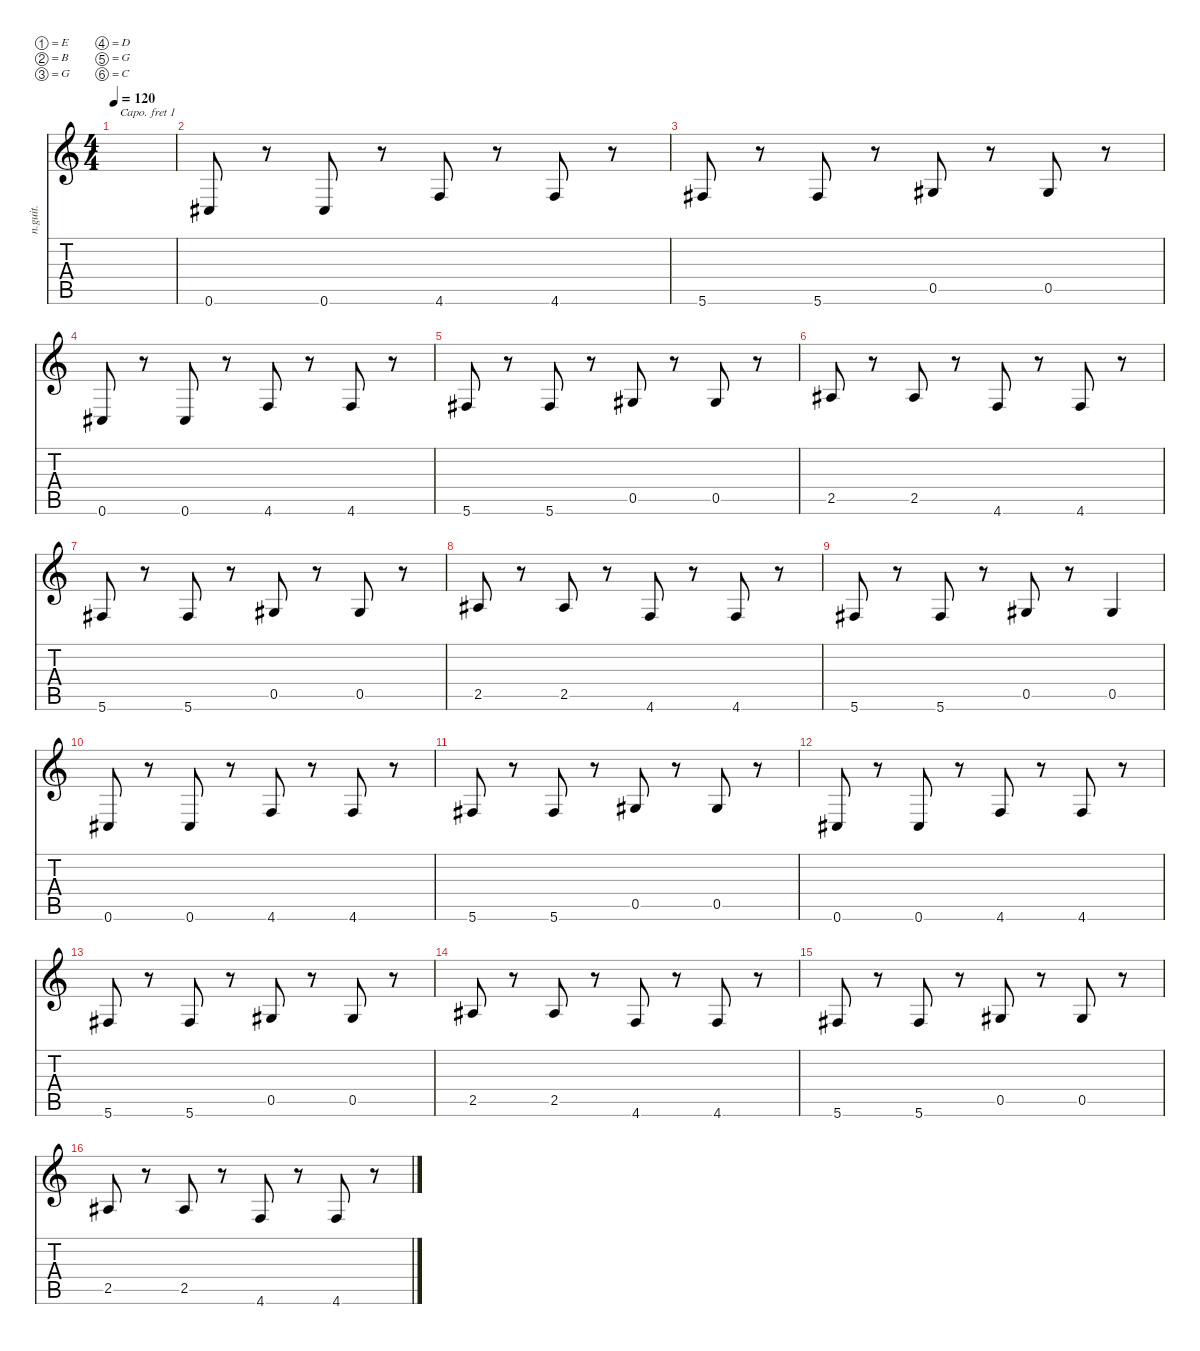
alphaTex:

\defaultSystemsLayout 4
\hideDynamics
\bracketExtendMode nobrackets
\otherSystemsTrackNameOrientation horizontal
\track ("Guitar 3 (bass)" "n.guit.") {defaultSystemsLayout 6 instrument acousticguitarnylon}
\staff {score tabs}
\capo 1
\tuning (E4 B3 G3 D3 G2 C2)
\ts (4 4)
\tempo 120
\clef g2
\ks c
|
0.6.8 r.8 0.6.8 r.8 4.6.8 r.8 4.6.8 r.8 |
5.6.8 r.8 5.6.8 r.8 0.5.8 r.8 0.5.8 r.8 |
0.6.8 r.8 0.6.8 r.8 4.6.8 r.8 4.6.8 r.8 |
5.6.8 r.8 5.6.8 r.8 0.5.8 r.8 0.5.8 r.8 |
2.5.8 r.8 2.5.8 r.8 4.6.8 r.8 4.6.8 r.8 |
5.6.8 r.8 5.6.8 r.8 0.5.8 r.8 0.5.8 r.8 |
2.5.8 r.8 2.5.8 r.8 4.6.8 r.8 4.6.8 r.8 |
5.6.8 r.8 5.6.8 r.8 0.5.8 r.8 0.5.4 |
0.6.8 r.8 0.6.8 r.8 4.6.8 r.8 4.6.8 r.8 |
5.6.8 r.8 5.6.8 r.8 0.5.8 r.8 0.5.8 r.8 |
0.6.8 r.8 0.6.8 r.8 4.6.8 r.8 4.6.8 r.8 |
5.6.8 r.8 5.6.8 r.8 0.5.8 r.8 0.5.8 r.8 |
2.5.8 r.8 2.5.8 r.8 4.6.8 r.8 4.6.8 r.8 |
5.6.8 r.8 5.6.8 r.8 0.5.8 r.8 0.5.8 r.8 |
2.5.8 r.8 2.5.8 r.8 4.6.8 r.8 4.6.8 r.8
